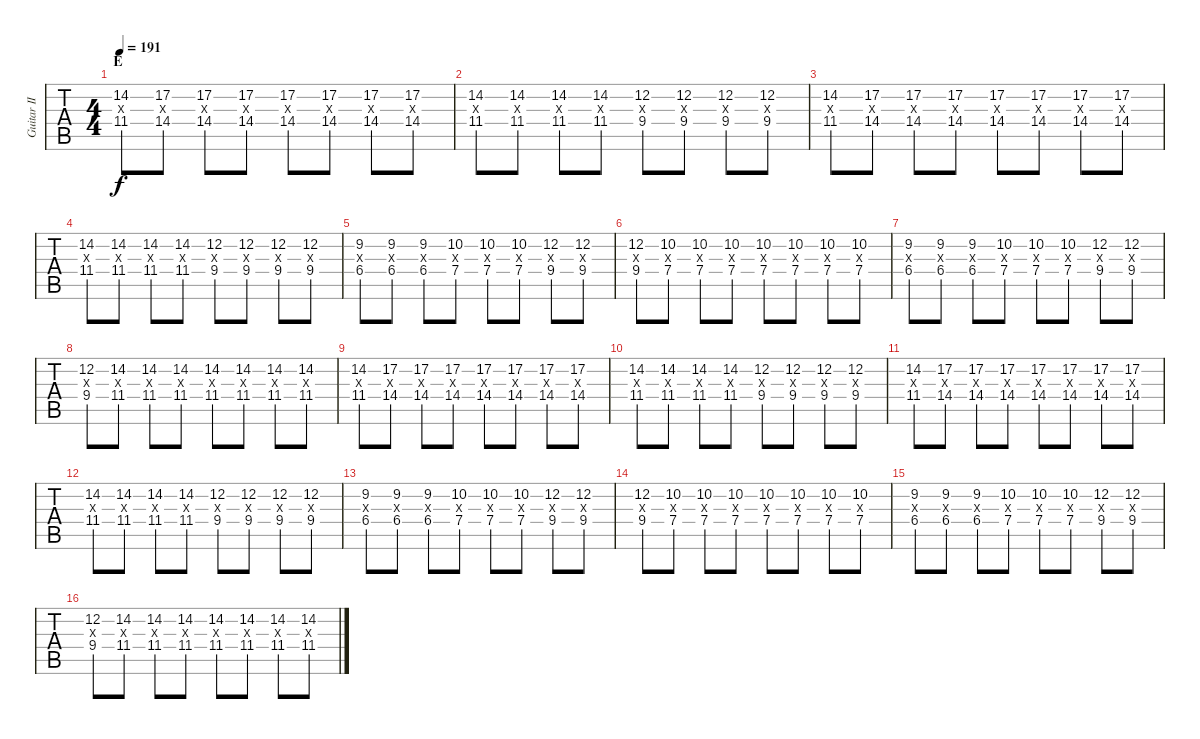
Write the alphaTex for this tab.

\track ("Guitar II - Kita" "Guitar II ") {instrument overdrivenguitar}
\staff {tabs}
\tuning (Eb4 Bb3 Gb3 Db3 Ab2 Eb2) {hide}
\ts (4 4)
\section ("" "E")
\tempo 191
\clef g2
\ks c
(14.2 0.3{x} 11.4).8{dy f} (17.2 0.3{x} 14.4).8 (17.2 0.3{x} 14.4).8 (17.2 0.3{x} 14.4).8 (17.2 0.3{x} 14.4).8 (17.2 0.3{x} 14.4).8 (17.2 0.3{x} 14.4).8 (17.2 0.3{x} 14.4).8 |
(14.2 0.3{x} 11.4).8 (14.2 0.3{x} 11.4).8 (14.2 0.3{x} 11.4).8 (14.2 0.3{x} 11.4).8 (12.2 0.3{x} 9.4).8 (12.2 0.3{x} 9.4).8 (12.2 0.3{x} 9.4).8 (12.2 0.3{x} 9.4).8 |
(14.2 0.3{x} 11.4).8 (17.2 0.3{x} 14.4).8 (17.2 0.3{x} 14.4).8 (17.2 0.3{x} 14.4).8 (17.2 0.3{x} 14.4).8 (17.2 0.3{x} 14.4).8 (17.2 0.3{x} 14.4).8 (17.2 0.3{x} 14.4).8 |
(14.2 0.3{x} 11.4).8 (14.2 0.3{x} 11.4).8 (14.2 0.3{x} 11.4).8 (14.2 0.3{x} 11.4).8 (12.2 0.3{x} 9.4).8 (12.2 0.3{x} 9.4).8 (12.2 0.3{x} 9.4).8 (12.2 0.3{x} 9.4).8 |
(9.2 0.3{x} 6.4).8 (9.2 0.3{x} 6.4).8 (9.2 0.3{x} 6.4).8 (10.2 0.3{x} 7.4).8 (10.2 0.3{x} 7.4).8 (10.2 0.3{x} 7.4).8 (12.2 0.3{x} 9.4).8 (12.2 0.3{x} 9.4).8 |
(12.2 0.3{x} 9.4).8 (10.2 0.3{x} 7.4).8 (10.2 0.3{x} 7.4).8 (10.2 0.3{x} 7.4).8 (10.2 0.3{x} 7.4).8 (10.2 0.3{x} 7.4).8 (10.2 0.3{x} 7.4).8 (10.2 0.3{x} 7.4).8 |
(9.2 0.3{x} 6.4).8 (9.2 0.3{x} 6.4).8 (9.2 0.3{x} 6.4).8 (10.2 0.3{x} 7.4).8 (10.2 0.3{x} 7.4).8 (10.2 0.3{x} 7.4).8 (12.2 0.3{x} 9.4).8 (12.2 0.3{x} 9.4).8 |
(12.2 0.3{x} 9.4).8 (14.2 0.3{x} 11.4).8 (14.2 0.3{x} 11.4).8 (14.2 0.3{x} 11.4).8 (14.2 0.3{x} 11.4).8 (14.2 0.3{x} 11.4).8 (14.2 0.3{x} 11.4).8 (14.2 0.3{x} 11.4).8 |
(14.2 0.3{x} 11.4).8 (17.2 0.3{x} 14.4).8 (17.2 0.3{x} 14.4).8 (17.2 0.3{x} 14.4).8 (17.2 0.3{x} 14.4).8 (17.2 0.3{x} 14.4).8 (17.2 0.3{x} 14.4).8 (17.2 0.3{x} 14.4).8 |
(14.2 0.3{x} 11.4).8 (14.2 0.3{x} 11.4).8 (14.2 0.3{x} 11.4).8 (14.2 0.3{x} 11.4).8 (12.2 0.3{x} 9.4).8 (12.2 0.3{x} 9.4).8 (12.2 0.3{x} 9.4).8 (12.2 0.3{x} 9.4).8 |
(14.2 0.3{x} 11.4).8 (17.2 0.3{x} 14.4).8 (17.2 0.3{x} 14.4).8 (17.2 0.3{x} 14.4).8 (17.2 0.3{x} 14.4).8 (17.2 0.3{x} 14.4).8 (17.2 0.3{x} 14.4).8 (17.2 0.3{x} 14.4).8 |
(14.2 0.3{x} 11.4).8 (14.2 0.3{x} 11.4).8 (14.2 0.3{x} 11.4).8 (14.2 0.3{x} 11.4).8 (12.2 0.3{x} 9.4).8 (12.2 0.3{x} 9.4).8 (12.2 0.3{x} 9.4).8 (12.2 0.3{x} 9.4).8 |
(9.2 0.3{x} 6.4).8 (9.2 0.3{x} 6.4).8 (9.2 0.3{x} 6.4).8 (10.2 0.3{x} 7.4).8 (10.2 0.3{x} 7.4).8 (10.2 0.3{x} 7.4).8 (12.2 0.3{x} 9.4).8 (12.2 0.3{x} 9.4).8 |
(12.2 0.3{x} 9.4).8 (10.2 0.3{x} 7.4).8 (10.2 0.3{x} 7.4).8 (10.2 0.3{x} 7.4).8 (10.2 0.3{x} 7.4).8 (10.2 0.3{x} 7.4).8 (10.2 0.3{x} 7.4).8 (10.2 0.3{x} 7.4).8 |
(9.2 0.3{x} 6.4).8 (9.2 0.3{x} 6.4).8 (9.2 0.3{x} 6.4).8 (10.2 0.3{x} 7.4).8 (10.2 0.3{x} 7.4).8 (10.2 0.3{x} 7.4).8 (12.2 0.3{x} 9.4).8 (12.2 0.3{x} 9.4).8 |
(12.2 0.3{x} 9.4).8 (14.2 0.3{x} 11.4).8 (14.2 0.3{x} 11.4).8 (14.2 0.3{x} 11.4).8 (14.2 0.3{x} 11.4).8 (14.2 0.3{x} 11.4).8 (14.2 0.3{x} 11.4).8 (14.2 0.3{x} 11.4).8
